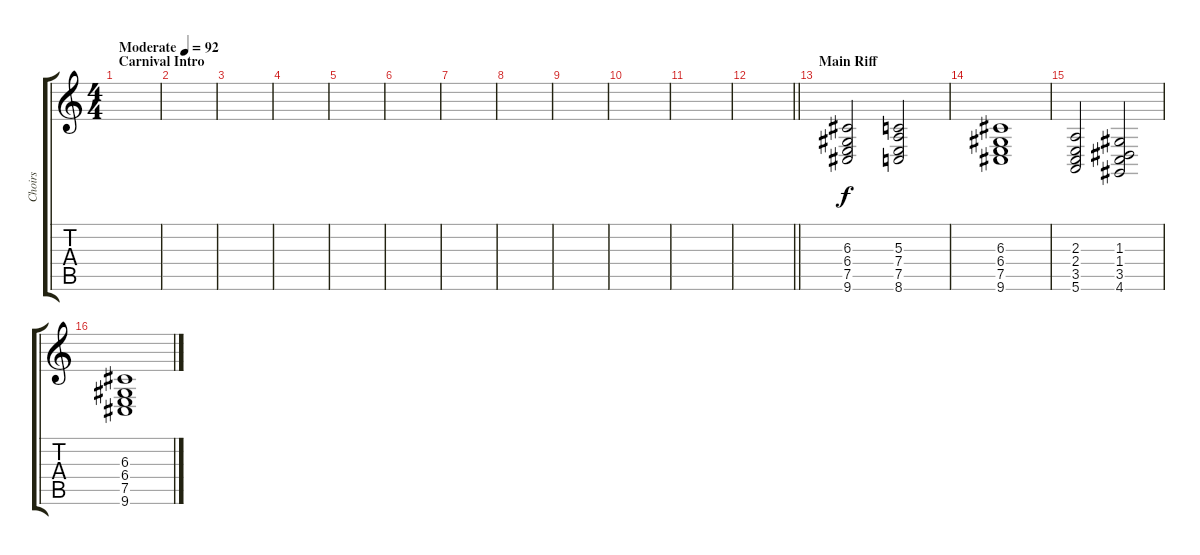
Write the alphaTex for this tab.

\track ("Choirs" "Choirs") {instrument choiraahs}
\staff {score tabs}
\tuning (E4 B3 G3 D3 A2 E2) {hide}
\ts (4 4)
\section ("" "Carnival Intro")
\tempo (92 "Moderate")
\clef g2
\ks c
|
|
|
|
|
|
|
|
|
|
|
\barLineRight lightlight
|
\section ("" "Main Riff")
(6.3 6.4 7.5 9.6).2 (5.3 7.4 7.5 8.6).2 |
(6.3 6.4 7.5 9.6).1 |
(2.3 2.4 3.5 5.6).2 (1.3 1.4 3.5 4.6).2 |
(6.3 6.4 7.5 9.6).1
